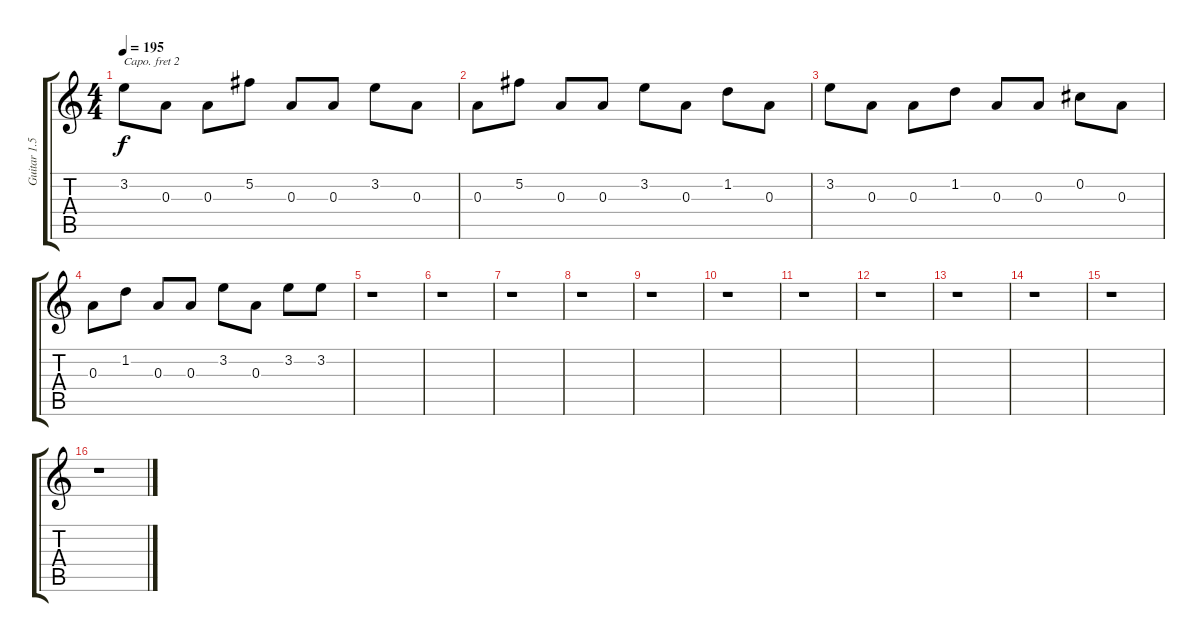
\track ("Guitar 1.5" "Guitar 1.5") {instrument overdrivenguitar}
\staff {score tabs}
\capo 2
\tuning (E4 B3 G3 D3 A2 E2) {hide}
\ts (4 4)
\tempo 195
\clef g2
\ks c
3.2.8{dy f} 0.3.8 0.3.8 5.2.8 0.3.8 0.3.8 3.2.8 0.3.8 |
0.3.8 5.2.8 0.3.8 0.3.8 3.2.8 0.3.8 1.2.8 0.3.8 |
3.2.8 0.3.8 0.3.8 1.2.8 0.3.8 0.3.8 0.2.8 0.3.8 |
0.3.8 1.2.8 0.3.8 0.3.8 3.2.8 0.3.8 3.2.8 3.2.8 |
r.1 |
r.1 |
r.1 |
r.1 |
r.1 |
r.1 |
r.1 |
r.1 |
r.1 |
r.1 |
r.1 |
r.1
